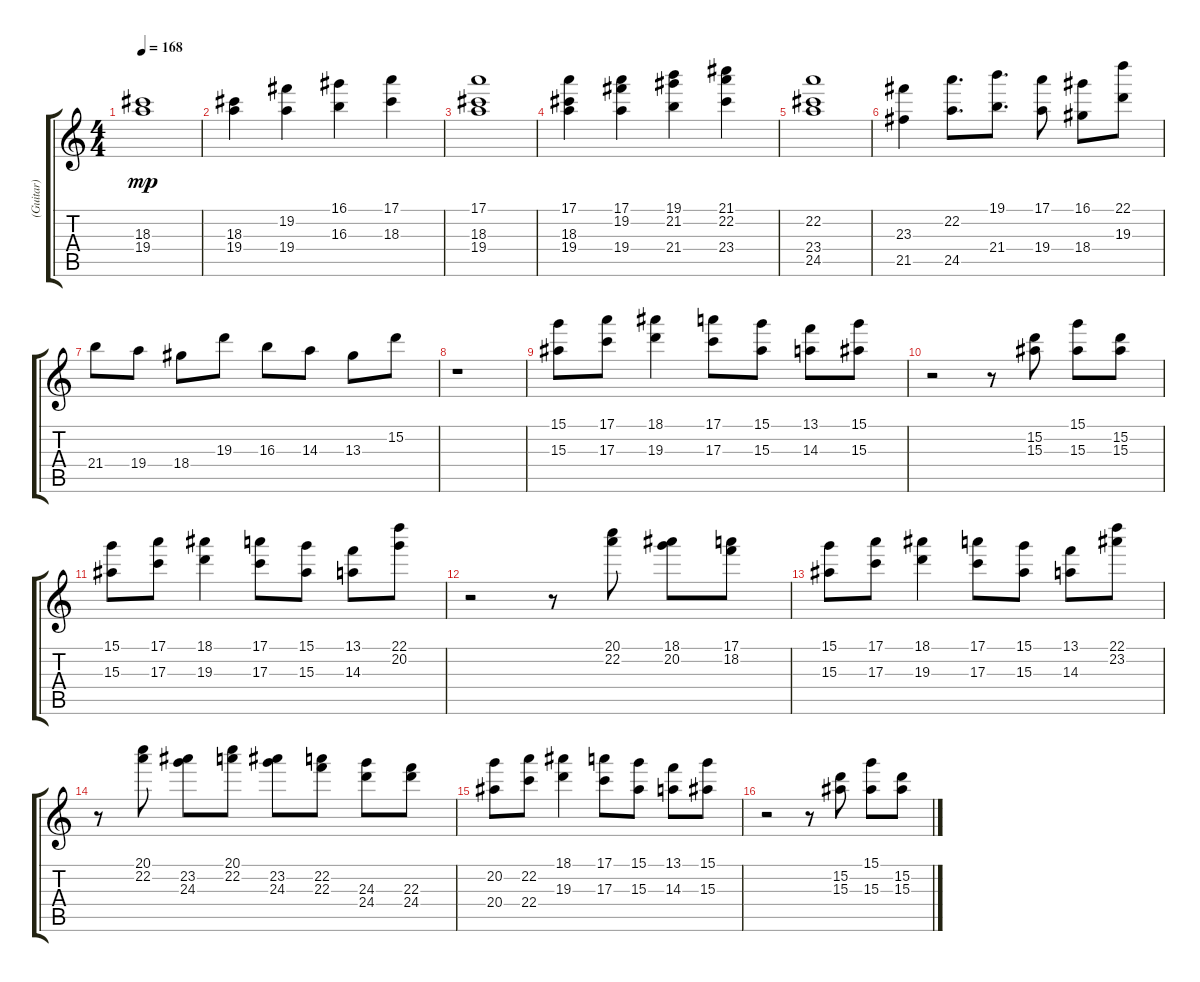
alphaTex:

\track ("(Guitar)" "(Guitar)") {instrument overdrivenguitar}
\staff {score tabs}
\tuning (E4 B3 G3 D3 A2 E2) {hide}
\ts (4 4)
\tempo 168
\clef g2
\ks c
(18.3 19.4).1{dy mp} |
(18.3 19.4).4 (19.2 19.4).4 (16.1 16.3).4 (17.1 18.3).4 |
(17.1 18.3 19.4).1 |
(17.1 18.3 19.4).4 (17.1 19.2 19.4).4 (19.1 21.2 21.4).4 (21.1 22.2 23.4).4 |
(22.2 23.4 24.5).1 |
(23.3 21.5).4 (22.2 24.5).8{d} (19.1 21.4).8{d} (17.1 19.4).8 (16.1 18.4).8 (22.1 19.3).8 |
21.4.8 19.4.8 18.4.8 19.3.8 16.3.8 14.3.8 13.3.8 15.2.8 |
r.1 |
(15.1 15.3).8 (17.1 17.3).8 (18.1 19.3).4 (17.1 17.3).8 (15.1 15.3).8 (13.1 14.3).8 (15.1 15.3).8 |
r.2 r.8 (15.2 15.3).8 (15.1 15.3).8 (15.2 15.3).8 |
(15.1 15.3).8 (17.1 17.3).8 (18.1 19.3).4 (17.1 17.3).8 (15.1 15.3).8 (13.1 14.3).8 (22.1 20.2).8 |
r.2 r.8 (20.1 22.2).8 (18.1 20.2).8 (17.1 18.2).8 |
(15.1 15.3).8 (17.1 17.3).8 (18.1 19.3).4 (17.1 17.3).8 (15.1 15.3).8 (13.1 14.3).8 (22.1 23.2).8 |
r.8 (20.1 22.2).8 (23.2 24.3).8 (20.1 22.2).8 (23.2 24.3).8 (22.2 22.3).8 (24.3 24.4).8 (22.3 24.4).8 |
(20.2 20.4).8 (22.2 22.4).8 (18.1 19.3).4 (17.1 17.3).8 (15.1 15.3).8 (13.1 14.3).8 (15.1 15.3).8 |
r.2 r.8 (15.2 15.3).8 (15.1 15.3).8 (15.2 15.3).8
